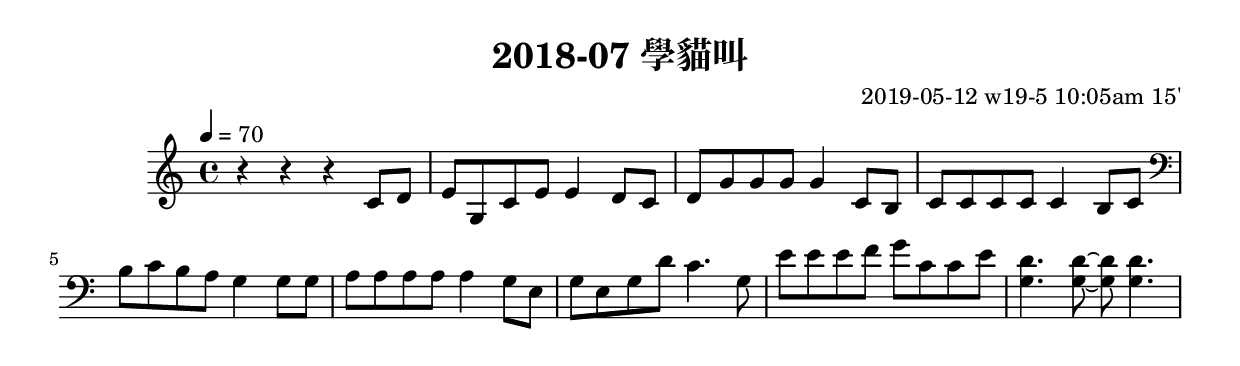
\header {
  title = "2018-07 學貓叫"

  composer = "2019-05-12 w19-5 10:05am 15'"
}
\language english
\score {


 \transpose fs c, { %
    \clef treble %
    
    <<
    \relative c' {
  

      \key fs \major
      \tempo 4=70 %115

    
      r r r 
      \repeat unfold 1{ %
      fs'8 gs    
      as cs, fs as as4 
      
      gs8 fs 
      gs cs cs cs cs4 


      fs,8 es
      fs fs fs fs fs4
      es8 fs

      \clef bass %
      es fs es ds cs4
      cs8 cs
      ds ds ds ds ds4
      cs8 as 
      cs as cs gs' fs4.
      cs8 
      as' as as b cs fs, fs as
      <cs, gs'>4. <cs gs'>8~ <cs gs'>8 <cs gs'>4.

      }

    }

    %s l
    %t r, s t t


    %{
    \addlyrics {
      
      
      
      m f 
      s t, m s s
      f m
      f t t t t



      
    }
    %}
    >>

  }
  

  \layout {}
  \midi {}
}